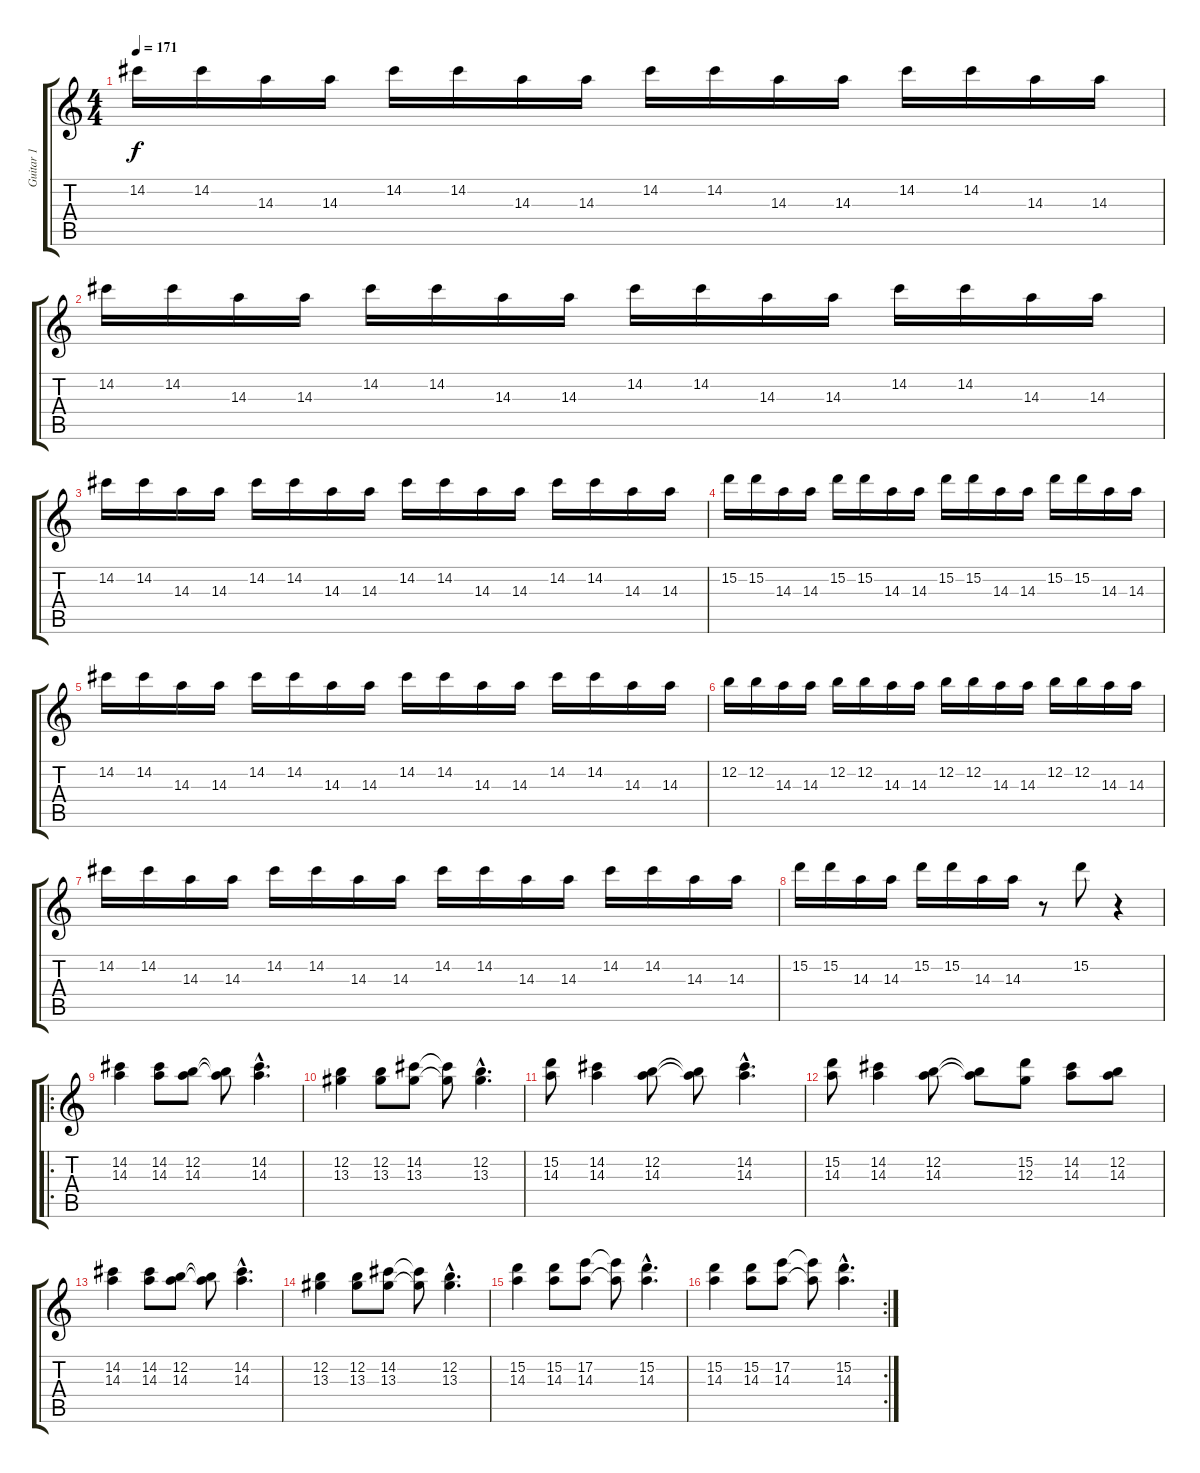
\track ("Guitar 1" "Guitar 1") {instrument electricguitarclean}
\staff {score tabs}
\tuning (E4 B3 G3 D3 A2 E2) {hide}
\ts (4 4)
\tempo 171
\clef g2
\ks c
14.2.16{dy f instrument electricguitarclean} 14.2.16 14.3.16 14.3.16 14.2.16 14.2.16 14.3.16 14.3.16 14.2.16 14.2.16 14.3.16 14.3.16 14.2.16 14.2.16 14.3.16 14.3.16 |
14.2.16 14.2.16 14.3.16 14.3.16 14.2.16 14.2.16 14.3.16 14.3.16 14.2.16 14.2.16 14.3.16 14.3.16 14.2.16 14.2.16 14.3.16 14.3.16 |
14.2.16 14.2.16 14.3.16 14.3.16 14.2.16 14.2.16 14.3.16 14.3.16 14.2.16 14.2.16 14.3.16 14.3.16 14.2.16 14.2.16 14.3.16 14.3.16 |
15.2.16 15.2.16 14.3.16 14.3.16 15.2.16 15.2.16 14.3.16 14.3.16 15.2.16 15.2.16 14.3.16 14.3.16 15.2.16 15.2.16 14.3.16 14.3.16 |
14.2.16 14.2.16 14.3.16 14.3.16 14.2.16 14.2.16 14.3.16 14.3.16 14.2.16 14.2.16 14.3.16 14.3.16 14.2.16 14.2.16 14.3.16 14.3.16 |
12.2.16 12.2.16 14.3.16 14.3.16 12.2.16 12.2.16 14.3.16 14.3.16 12.2.16 12.2.16 14.3.16 14.3.16 12.2.16 12.2.16 14.3.16 14.3.16 |
14.2.16 14.2.16 14.3.16 14.3.16 14.2.16 14.2.16 14.3.16 14.3.16 14.2.16 14.2.16 14.3.16 14.3.16 14.2.16 14.2.16 14.3.16 14.3.16 |
15.2.16 15.2.16 14.3.16 14.3.16 15.2.16 15.2.16 14.3.16 14.3.16 r.8 15.2.8 r.4 |
\ro
(14.2 14.3).4 (14.2 14.3).8 (12.2 14.3).8 (12.2{t} 14.3{t}).8 (14.2{hac} 14.3{hac}).4{d} |
(12.2 13.3).4 (12.2 13.3).8 (14.2 13.3).8 (14.2{t} 13.3{t}).8 (12.2{hac} 13.3{hac}).4{d} |
(15.2 14.3).8 (14.2 14.3).4 (12.2 14.3).8 (12.2{t} 14.3{t}).8 (14.2{hac} 14.3{hac}).4{d} |
(15.2 14.3).8 (14.2 14.3).4 (12.2 14.3).8 (12.2{t} 14.3{t}).8 (15.2 12.3).8 (14.2 14.3).8 (12.2 14.3).8 |
(14.2 14.3).4 (14.2 14.3).8 (12.2 14.3).8 (12.2{t} 14.3{t}).8 (14.2{hac} 14.3{hac}).4{d} |
(12.2 13.3).4 (12.2 13.3).8 (14.2 13.3).8 (14.2{t} 13.3{t}).8 (12.2{hac} 13.3{hac}).4{d} |
(15.2 14.3).4 (15.2 14.3).8 (17.2 14.3).8 (17.2{t} 14.3{t}).8 (15.2{hac} 14.3{hac}).4{d} |
\rc 2
(15.2 14.3).4 (15.2 14.3).8 (17.2 14.3).8 (17.2{t} 14.3{t}).8 (15.2{hac} 14.3{hac}).4{d}
